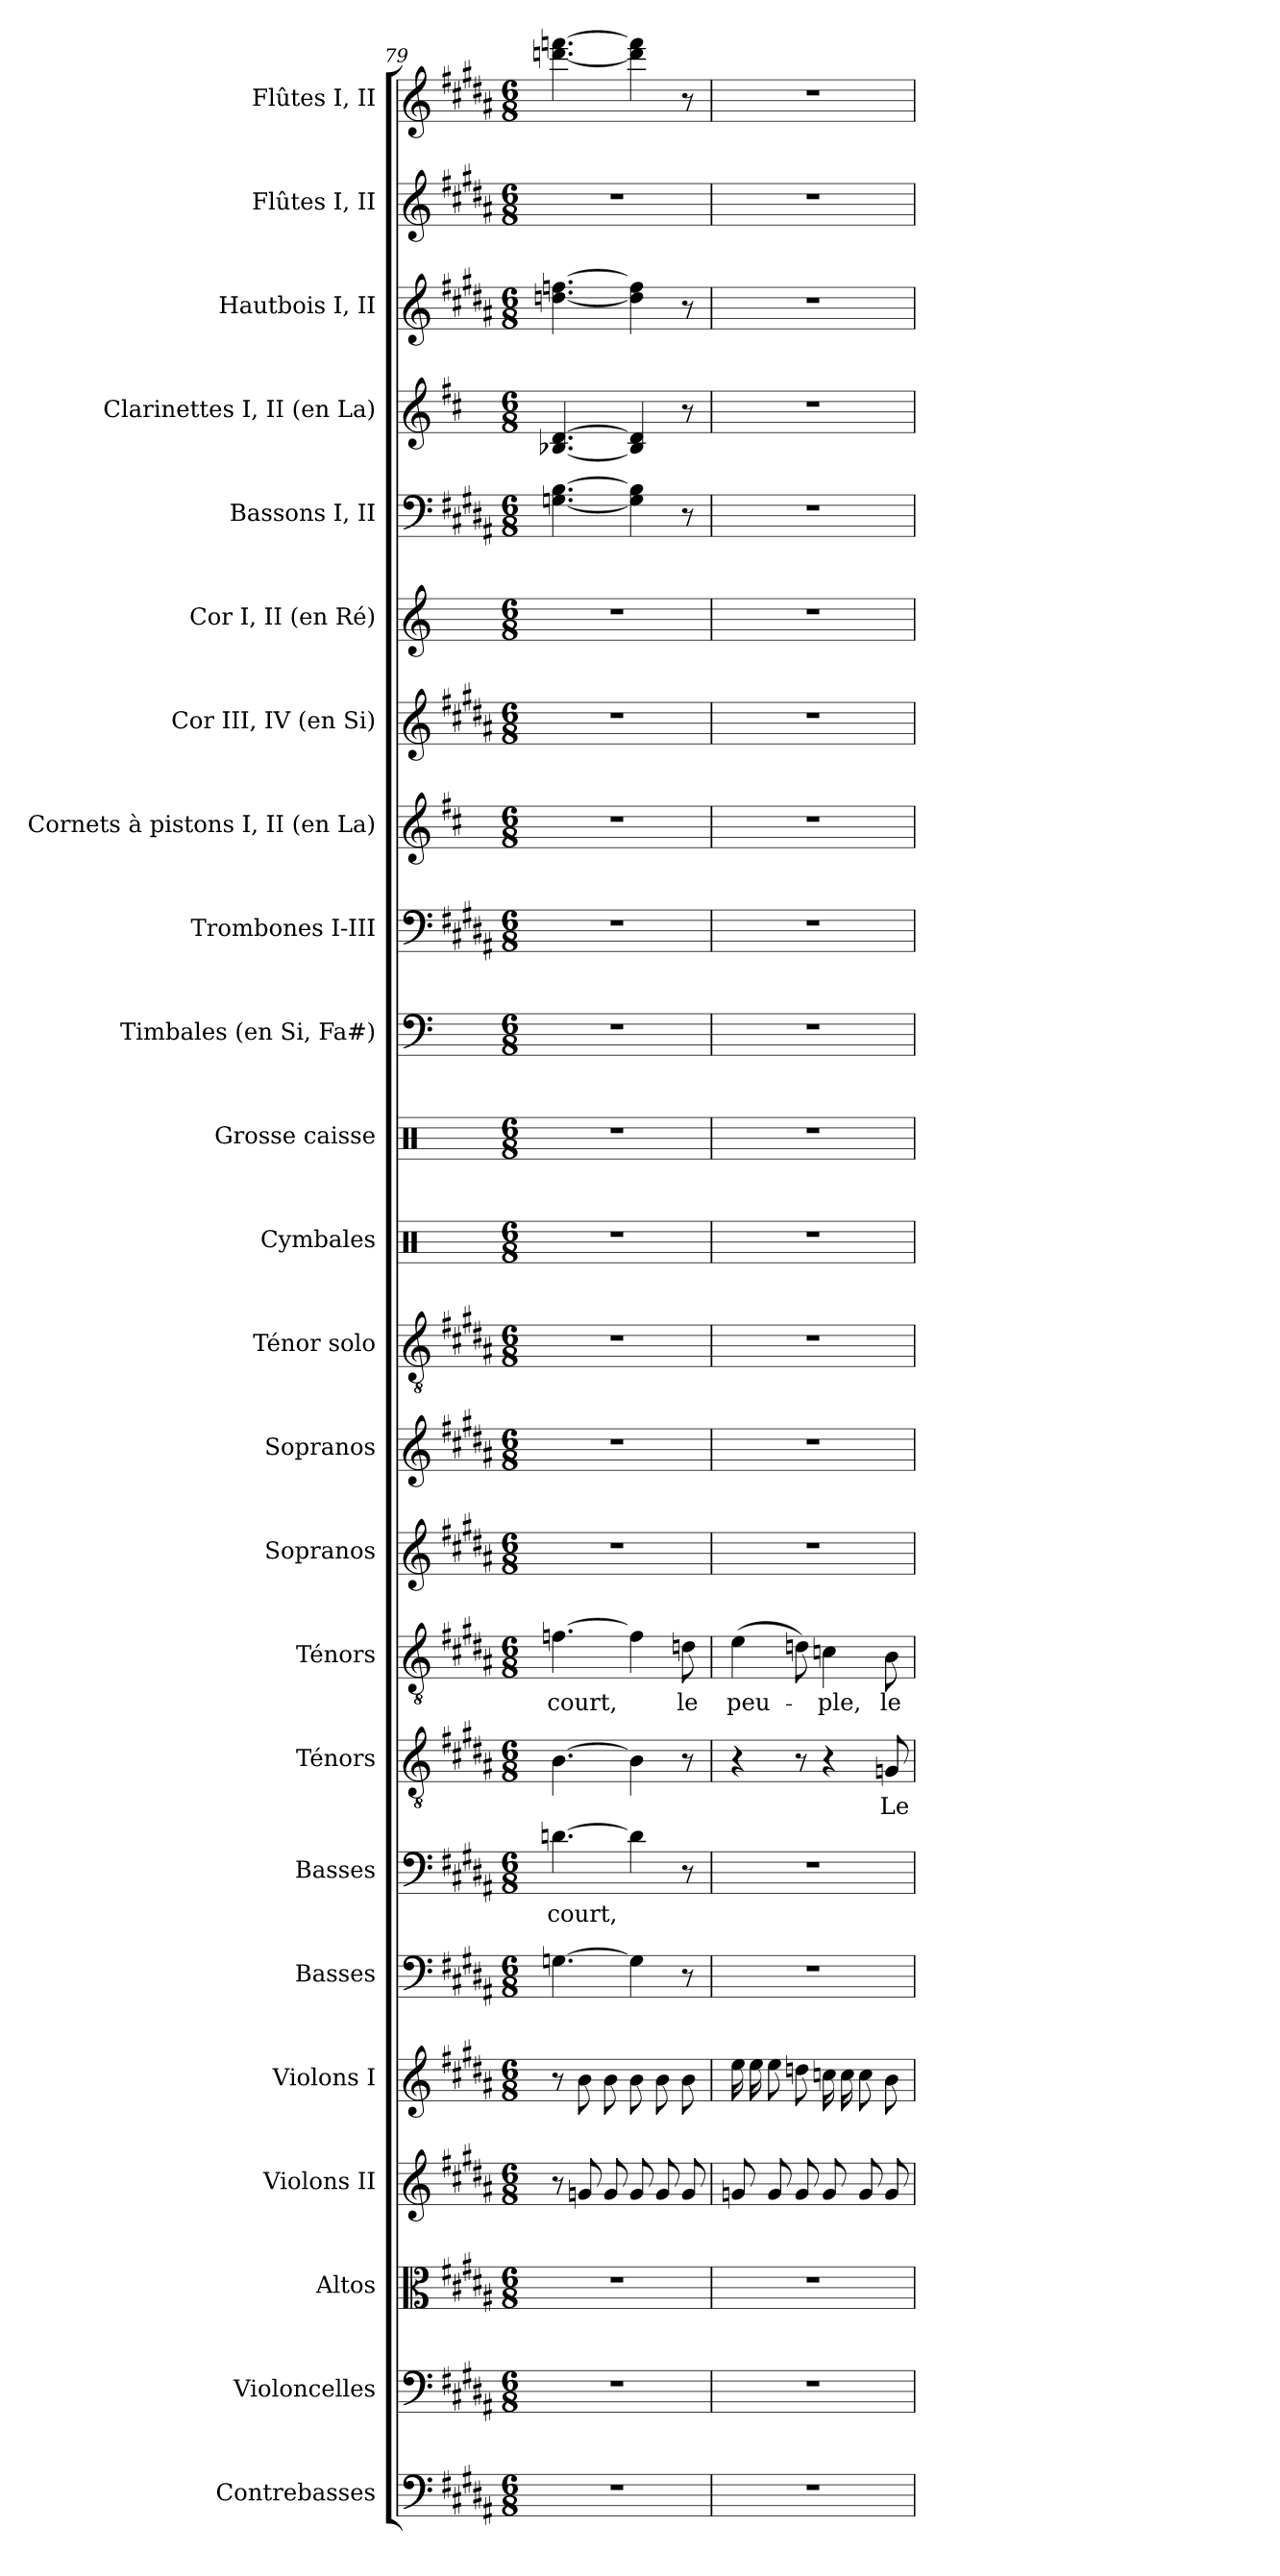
**kern	**kern	**kern	**kern	**kern	**kern	**kern	**text	**kern	**text	**kern	**text	**kern	**kern	**kern	**kern	**kern	**kern	**kern	**kern	**kern	**kern	**kern	**kern	**kern	**kern	**kern
*part24	*part23	*part22	*part21	*part20	*part19	*part18	*part18	*part17	*part17	*part16	*part16	*part15	*part14	*part13	*part12	*part11	*part10	*part9	*part8	*part7	*part6	*part5	*part4	*part3	*part2	*part1
*staff24	*staff23	*staff22	*staff21	*staff20	*staff19	*staff18	*staff18	*staff17	*staff17	*staff16	*staff16	*staff15	*staff14	*staff13	*staff12	*staff11	*staff10	*staff9	*staff8	*staff7	*staff6	*staff5	*staff4	*staff3	*staff2	*staff1
*I"Contrebasses	*I"Violoncelles	*I"Altos	*I"Violons II	*I"Violons I	*I"Basses	*I"Basses	*	*I"Ténors	*	*I"Ténors	*	*I"Sopranos	*I"Sopranos	*I"Ténor solo	*I"Cymbales	*I"Grosse caisse	*I"Timbales (en Si, Fa#)	*I"Trombones I-III	*I"Cornets à pistons I, II (en La)	*I"Cor III, IV (en Si)	*I"Cor I, II (en Ré)	*I"Bassons I, II	*I"Clarinettes I, II (en La)	*I"Hautbois I, II	*I"Flûtes I, II	*I"Flûtes I, II
*I'Cb.	*I'Vlles	*I'Altos	*I'Vns II	*I'Vns I	*I'Basses	*I'Basses	*	*I'Tén.	*	*I'Tén.	*	*I'Sopr.	*I'Sopr.	*I'Tén. solo	*I'Cym.	*I'G. c.	*I'Timb.	*I'Trb.	*I'C.à p. (La)	*I'Cor (Si)	*I'Cor (Ré)	*I'Bns	*I'Cl. (La)	*I'Hb.	*I'Fl.	*I'Fl.
*clefF4	*clefF4	*clefC3	*clefG2	*clefG2	*clefF4	*clefF4	*	*clefGv2	*	*clefGv2	*	*clefG2	*clefG2	*clefGv2	*clefX	*clefX	*clefF4	*clefF4	*clefG2	*clefG2	*clefG2	*clefF4	*clefG2	*clefG2	*clefG2	*clefG2
*ITrd7c12	*	*	*	*	*	*	*	*ITrd7c12	*	*ITrd7c12	*	*	*	*ITrd7c12	*	*	*	*	*ITrd2c3	*ITrd8c13	*ITrd6c10	*	*ITrd2c3	*	*	*
*k[f#c#g#d#a#]	*k[f#c#g#d#a#]	*k[f#c#g#d#a#]	*k[f#c#g#d#a#]	*k[f#c#g#d#a#]	*k[f#c#g#d#a#]	*k[f#c#g#d#a#]	*	*k[f#c#g#d#a#]	*	*k[f#c#g#d#a#]	*	*k[f#c#g#d#a#]	*k[f#c#g#d#a#]	*k[f#c#g#d#a#]	*k[]	*k[]	*k[]	*k[f#c#g#d#a#]	*k[f#c#g#d#a#]	*k[f#c#g#d#a#]	*k[f#c#]	*k[f#c#g#d#a#]	*k[f#c#g#d#a#]	*k[f#c#g#d#a#]	*k[f#c#g#d#a#]	*k[f#c#g#d#a#]
*B:	*B:	*B:	*B:	*B:	*B:	*B:	*	*B:	*	*B:	*	*B:	*B:	*B:	*C:	*C:	*C:	*B:	*B:	*B:	*D:	*B:	*B:	*B:	*B:	*B:
*M6/8	*M6/8	*M6/8	*M6/8	*M6/8	*M6/8	*M6/8	*	*M6/8	*	*M6/8	*	*M6/8	*M6/8	*M6/8	*M6/8	*M6/8	*M6/8	*M6/8	*M6/8	*M6/8	*M6/8	*M6/8	*M6/8	*M6/8	*M6/8	*M6/8
=79	=79	=79	=79	=79	=79	=79	=79	=79	=79	=79	=79	=79	=79	=79	=79	=79	=79	=79	=79	=79	=79	=79	=79	=79	=79	=79
!LO:N:vis=1	!LO:N:vis=1	!LO:N:vis=1	!	!	!	!	!	!	!	!	!	!	!	!	!	!	!	!	!	!	!	!	!	!	!	!
!	!	!	!	!	!	!	!LO:LY:b:color=#000000	!	!	!	!	!	!	!	!	!	!	!	!	!	!	!	!	!	!	!
!	!	!	!	!	!	!	!	!	!	!	!LO:LY:b:color=#000000	!LO:N:vis=1	!LO:N:vis=1	!LO:N:vis=1	!LO:N:vis=1	!LO:N:vis=1	!LO:N:vis=1	!LO:N:vis=1	!LO:N:vis=1	!LO:N:vis=1	!LO:N:vis=1	!	!	!	!LO:N:vis=1	!
2.r	2.r	2.r	8r	8r	[>4.Gni\	[>4.dni\	-court,	[>4.BBi\	.	[>4.Fni\	-court,	2.r	2.r	2.r	2.r	2.r	2.r	2.r	2.r	2.r	2.r	[<4.Gni\ [>4.Bi	[<4.Gni/ [>4.Bi	[<4.ddni\ [>4.ffni	2.r	[<4.dddni\ [>4.fffni
.	.	.	8gni/	8bi\	.	.	.	.	.	.	.	.	.	.	.	.	.	.	.	.	.	.	.	.	.	.
.	.	.	8gi/	8bi\	.	.	.	.	.	.	.	.	.	.	.	.	.	.	.	.	.	.	.	.	.	.
.	.	.	8gi/	8bi\	4Gi\]	4di\]	.	4BBi\]	.	4Fi\]	.	.	.	.	.	.	.	.	.	.	.	4Gi\] 4Bi]	4Gi/] 4Bi]	4ddi\] 4ffi]	.	4dddi\] 4fffi]
.	.	.	8gi/	8bi\	.	.	.	.	.	.	.	.	.	.	.	.	.	.	.	.	.	.	.	.	.	.
!	!	!	!	!	!	!	!	!	!	!	!LO:LY:b:color=#000000	!	!	!	!	!	!	!	!	!	!	!	!	!	!	!
.	.	.	8gi/	8bi\	8r	8r	.	8r	.	8Dni\	le	.	.	.	.	.	.	.	.	.	.	8r	8r	8r	.	8r
=80	=80	=80	=80	=80	=80	=80	=80	=80	=80	=80	=80	=80	=80	=80	=80	=80	=80	=80	=80	=80	=80	=80	=80	=80	=80	=80
!LO:N:vis=1	!LO:N:vis=1	!LO:N:vis=1	!	!	!LO:N:vis=1	!LO:N:vis=1	!	!	!	!	!	!	!	!	!	!	!	!	!	!	!	!	!	!	!	!
!	!	!	!	!	!	!	!	!	!	!	!LO:LY:b:color=#000000	!LO:N:vis=1	!LO:N:vis=1	!LO:N:vis=1	!LO:N:vis=1	!LO:N:vis=1	!LO:N:vis=1	!LO:N:vis=1	!LO:N:vis=1	!LO:N:vis=1	!LO:N:vis=1	!LO:N:vis=1	!LO:N:vis=1	!LO:N:vis=1	!LO:N:vis=1	!LO:N:vis=1
2.r	2.r	2.r	8gni/	16eei\	2.r	2.r	.	4r	.	(4Ei\	peu-	2.r	2.r	2.r	2.r	2.r	2.r	2.r	2.r	2.r	2.r	2.r	2.r	2.r	2.r	2.r
.	.	.	.	16eei\	.	.	.	.	.	.	.	.	.	.	.	.	.	.	.	.	.	.	.	.	.	.
.	.	.	8gi/	8eei\	.	.	.	.	.	.	.	.	.	.	.	.	.	.	.	.	.	.	.	.	.	.
.	.	.	8gi/	8ddni\	.	.	.	8r	.	8Dni\)	.	.	.	.	.	.	.	.	.	.	.	.	.	.	.	.
!	!	!	!	!	!	!	!	!	!	!	!LO:LY:b:color=#000000	!	!	!	!	!	!	!	!	!	!	!	!	!	!	!
.	.	.	8gi/	16ccni\	.	.	.	4r	.	4Cni\	-ple,	.	.	.	.	.	.	.	.	.	.	.	.	.	.	.
.	.	.	.	16cci\	.	.	.	.	.	.	.	.	.	.	.	.	.	.	.	.	.	.	.	.	.	.
.	.	.	8gi/	8cci\	.	.	.	.	.	.	.	.	.	.	.	.	.	.	.	.	.	.	.	.	.	.
!	!	!	!	!	!	!	!	!	!LO:LY:b:color=#000000	!	!	!	!	!	!	!	!	!	!	!	!	!	!	!	!	!
!	!	!	!	!	!	!	!	!	!	!	!LO:LY:b:color=#000000	!	!	!	!	!	!	!	!	!	!	!	!	!	!	!
.	.	.	8gi/	8bi\	.	.	.	8GGni/	Le	8BBi\	le	.	.	.	.	.	.	.	.	.	.	.	.	.	.	.
=	=	=	=	=	=	=	=	=	=	=	=	=	=	=	=	=	=	=	=	=	=	=	=	=	=	=
*-	*-	*-	*-	*-	*-	*-	*-	*-	*-	*-	*-	*-	*-	*-	*-	*-	*-	*-	*-	*-	*-	*-	*-	*-	*-	*-
